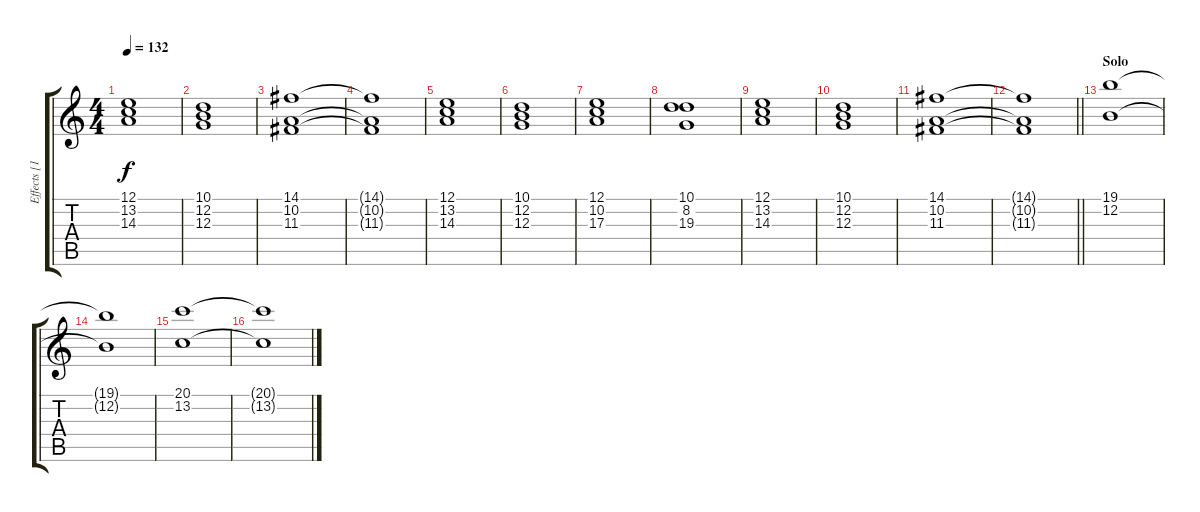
\track ("Effects [1]" "Effects [1") {instrument choiraahs}
\staff {score tabs}
\tuning (E4 B3 G3 D3 A2 E2) {hide}
\ts (4 4)
\tempo 132
\clef g2
\ks c
(12.1 13.2 14.3).1{dy f} |
(10.1 12.2 12.3).1 |
(14.1 10.2 11.3).1 |
(14.1{t} 10.2{t} 11.3{t}).1 |
(12.1 13.2 14.3).1 |
(10.1 12.2 12.3).1 |
(12.1 10.2 17.3).1 |
(10.1 8.2 19.3).1 |
(12.1 13.2 14.3).1 |
(10.1 12.2 12.3).1 |
(14.1 10.2 11.3).1 |
\barLineRight lightlight
(14.1{t} 10.2{t} 11.3{t}).1 |
\section ("" "Solo")
(19.1 12.2).1 |
(19.1{t} 12.2{t}).1 |
(20.1 13.2).1 |
(20.1{t} 13.2{t}).1
